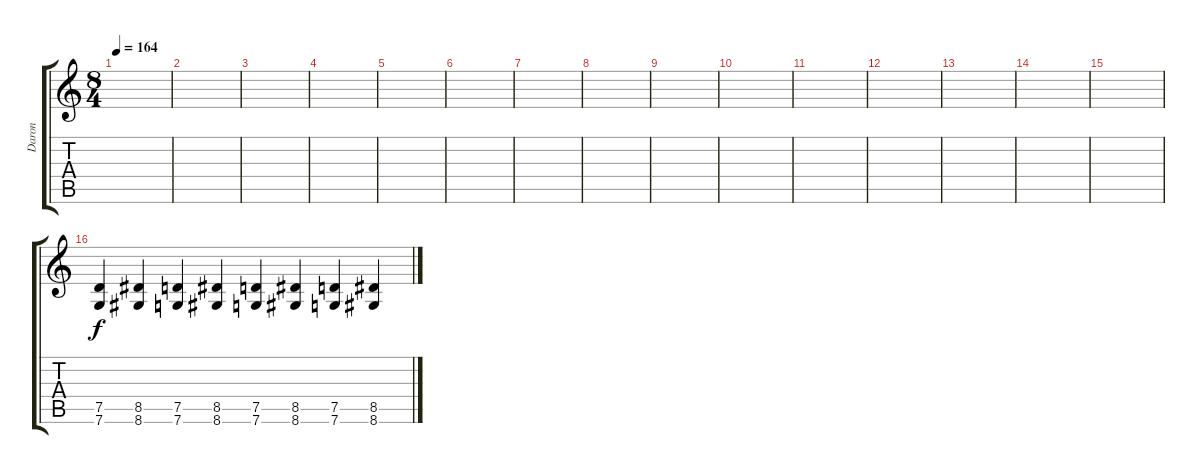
\track ("Daron" "Daron") {instrument overdrivenguitar}
\staff {score tabs}
\tuning (D4 A3 F3 C3 G2 C2) {hide}
\ts (8 4)
\tempo 164
\clef g2
\ks c
|
|
|
|
|
|
|
|
|
|
|
|
|
|
|
(7.5 7.6).4 (8.5 8.6).4 (7.5 7.6).4 (8.5 8.6).4 (7.5 7.6).4 (8.5 8.6).4 (7.5 7.6).4 (8.5 8.6).4
